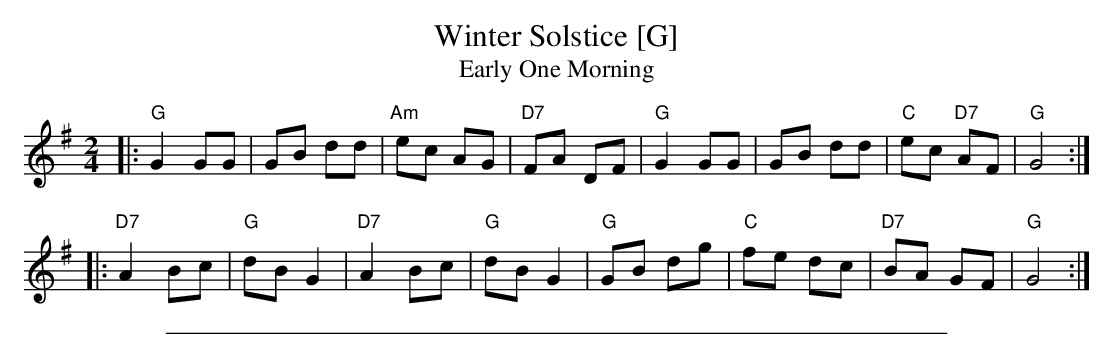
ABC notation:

X:1
T: Winter Solstice [G]
T: Early One Morning
M: 2/4
L: 1/8
K: G
|: "G"G2 GG | GB dd | "Am"ec AG | "D7"FA DF | "G"G2 GG | GB dd | "C"ec "D7"AF | "G"G4 :|
|: "D7"A2 Bc | "G"dB G2 |  "D7"A2 Bc | "G"dB G2 | "G"GB dg | "C"fe dc | "D7"BA GF | "G"G4 :|
